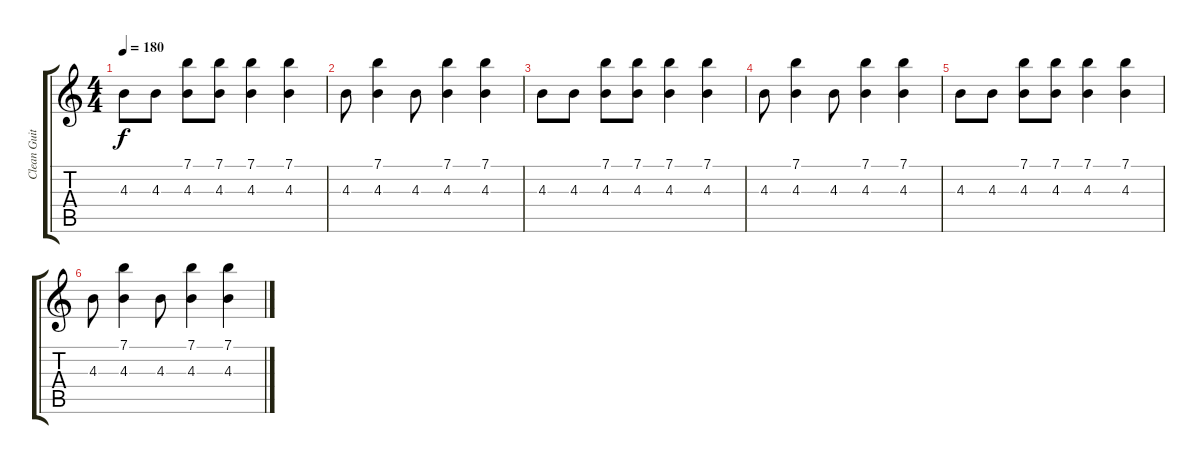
\track ("Clean Guitar 1" "Clean Guit") {instrument electricguitarclean}
\staff {score tabs}
\tuning (E4 B3 G3 D3 A2 E2) {hide}
\ts (4 4)
\tempo 180
\clef g2
\ks c
4.3.8{dy f} 4.3.8 (7.1 4.3).8 (7.1 4.3).8 (7.1 4.3).4 (7.1 4.3).4 |
4.3.8 (7.1 4.3).4 4.3.8 (7.1 4.3).4 (7.1 4.3).4 |
4.3.8 4.3.8 (7.1 4.3).8 (7.1 4.3).8 (7.1 4.3).4 (7.1 4.3).4 |
4.3.8 (7.1 4.3).4 4.3.8 (7.1 4.3).4 (7.1 4.3).4 |
4.3.8 4.3.8 (7.1 4.3).8 (7.1 4.3).8 (7.1 4.3).4 (7.1 4.3).4 |
4.3.8 (7.1 4.3).4 4.3.8 (7.1 4.3).4 (7.1 4.3).4
